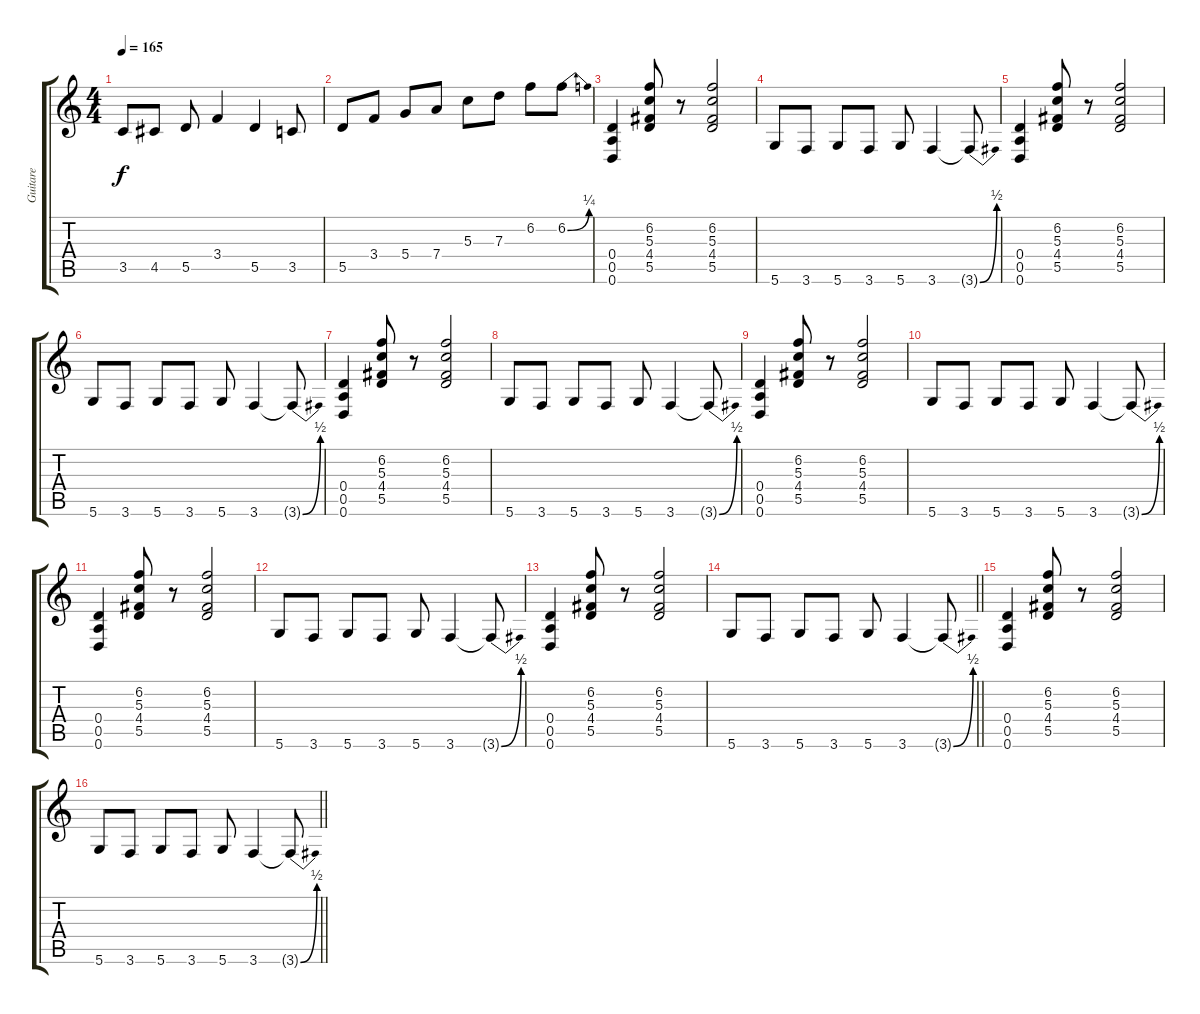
\track ("Guitare" "Guitare") {instrument overdrivenguitar}
\staff {score tabs}
\tuning (E4 B3 G3 D3 A2 D2) {hide}
\ts (4 4)
\tempo 165
\clef g2
\ks c
3.5.8{dy f} 4.5.8 5.5.8 3.4.4 5.5.4 3.5.8 |
5.5.8 3.4.8 5.4.8 7.4.8 5.3.8 7.3.8 6.2.8 6.2{be (bend 0 0 60 1)}.8 |
(0.4 0.5 0.6).4 (6.2 5.3 4.4 5.5).8 r.8 (6.2 5.3 4.4 5.5).2 |
5.6.8 3.6.8 5.6.8 3.6.8 5.6.8 3.6.4 3.6{be (bend 0 0 60 2) t}.8 |
(0.4 0.5 0.6).4 (6.2 5.3 4.4 5.5).8 r.8 (6.2 5.3 4.4 5.5).2 |
5.6.8 3.6.8 5.6.8 3.6.8 5.6.8 3.6.4 3.6{be (bend 0 0 60 2) t}.8 |
(0.4 0.5 0.6).4 (6.2 5.3 4.4 5.5).8 r.8 (6.2 5.3 4.4 5.5).2 |
5.6.8 3.6.8 5.6.8 3.6.8 5.6.8 3.6.4 3.6{be (bend 0 0 60 2) t}.8 |
(0.4 0.5 0.6).4 (6.2 5.3 4.4 5.5).8 r.8 (6.2 5.3 4.4 5.5).2 |
5.6.8 3.6.8 5.6.8 3.6.8 5.6.8 3.6.4 3.6{be (bend 0 0 60 2) t}.8 |
(0.4 0.5 0.6).4 (6.2 5.3 4.4 5.5).8 r.8 (6.2 5.3 4.4 5.5).2 |
5.6.8 3.6.8 5.6.8 3.6.8 5.6.8 3.6.4 3.6{be (bend 0 0 60 2) t}.8 |
(0.4 0.5 0.6).4 (6.2 5.3 4.4 5.5).8 r.8 (6.2 5.3 4.4 5.5).2 |
\barLineRight lightlight
5.6.8 3.6.8 5.6.8 3.6.8 5.6.8 3.6.4 3.6{be (bend 0 0 60 2) t}.8 |
(0.4 0.5 0.6).4 (6.2 5.3 4.4 5.5).8 r.8 (6.2 5.3 4.4 5.5).2 |
\barLineRight lightlight
5.6.8 3.6.8 5.6.8 3.6.8 5.6.8 3.6.4 3.6{be (bend 0 0 60 2) t}.8
